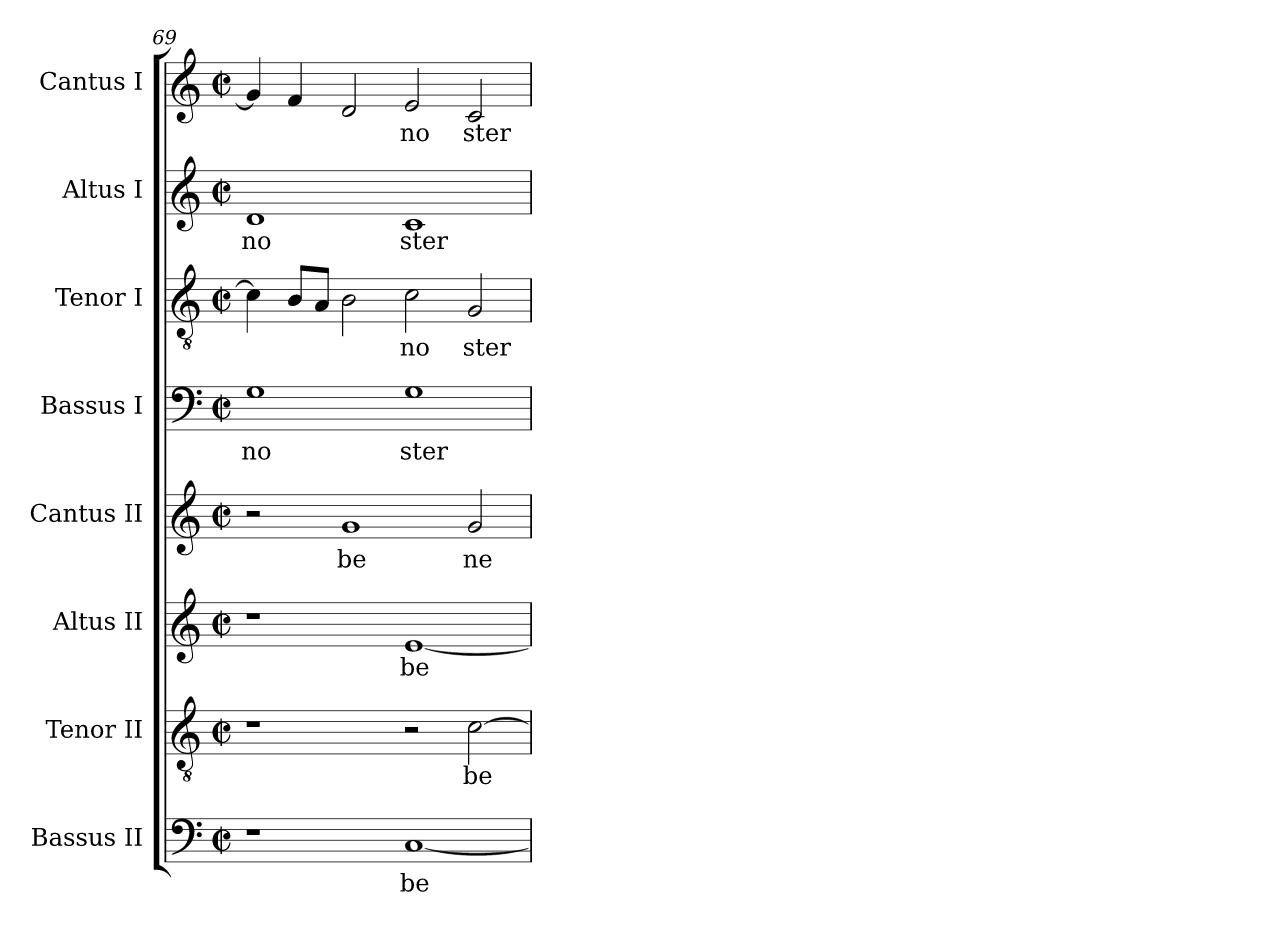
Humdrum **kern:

**kern	**text	**kern	**text	**kern	**text	**kern	**text	**kern	**text	**kern	**text	**kern	**text	**kern	**text
*part8	*part8	*part7	*part7	*part6	*part6	*part5	*part5	*part4	*part4	*part3	*part3	*part2	*part2	*part1	*part1
*staff8	*staff8	*staff7	*staff7	*staff6	*staff6	*staff5	*staff5	*staff4	*staff4	*staff3	*staff3	*staff2	*staff2	*staff1	*staff1
*I"Bassus II	*	*I"Tenor II	*	*I"Altus II	*	*I"Cantus II	*	*I"Bassus I	*	*I"Tenor I	*	*I"Altus I	*	*I"Cantus I	*
*clefF4	*	*clefGv2	*	*clefG2	*	*clefG2	*	*clefF4	*	*clefGv2	*	*clefG2	*	*clefG2	*
*M2/2	*	*M2/2	*	*M2/2	*	*M2/2	*	*M2/2	*	*M2/2	*	*M2/2	*	*M2/2	*
*met(c|)	*	*met(c|)	*	*met(c|)	*	*met(c|)	*	*met(c|)	*	*met(c|)	*	*met(c|)	*	*met(c|)	*
=69	=69	=69	=69	=69	=69	=69	=69	=69	=69	=69	=69	=69	=69	=69	=69
!	!	!	!	!	!	!	!	!	!LO:LY:b:cj	!	!	!	!LO:LY:b:cj	!	!
1r	.	1r	.	1r	.	2r	.	1G	no	4c\]	.	1d	no	4g/]	.
.	.	.	.	.	.	.	.	.	.	8B/L	.	.	.	4f/	.
.	.	.	.	.	.	.	.	.	.	8A/J	.	.	.	.	.
!	!	!	!	!	!	!	!LO:LY:b:cj	!	!	!	!	!	!	!	!
.	.	.	.	.	.	1g	be	.	.	2B\	.	.	.	2d/	.
!	!LO:LY:b:cj	!	!	!	!LO:LY:b:cj	!	!	!	!LO:LY:b:cj	!	!LO:LY:b:cj	!	!LO:LY:b:cj	!	!LO:LY:b:cj
[<1C	be-	2r	.	[<1e	be-	.	.	1G	ster	2c\	no	1c	ster	2e/	no
!	!	!	!LO:LY:b:cj	!	!	!	!LO:LY:b:cj	!	!	!	!LO:LY:b:cj	!	!	!	!LO:LY:b:cj
.	.	[>2c\	be	.	.	2g/	ne	.	.	2G/	ster	.	.	2c/	ster
=	=	=	=	=	=	=	=	=	=	=	=	=	=	=	=
*-	*-	*-	*-	*-	*-	*-	*-	*-	*-	*-	*-	*-	*-	*-	*-
